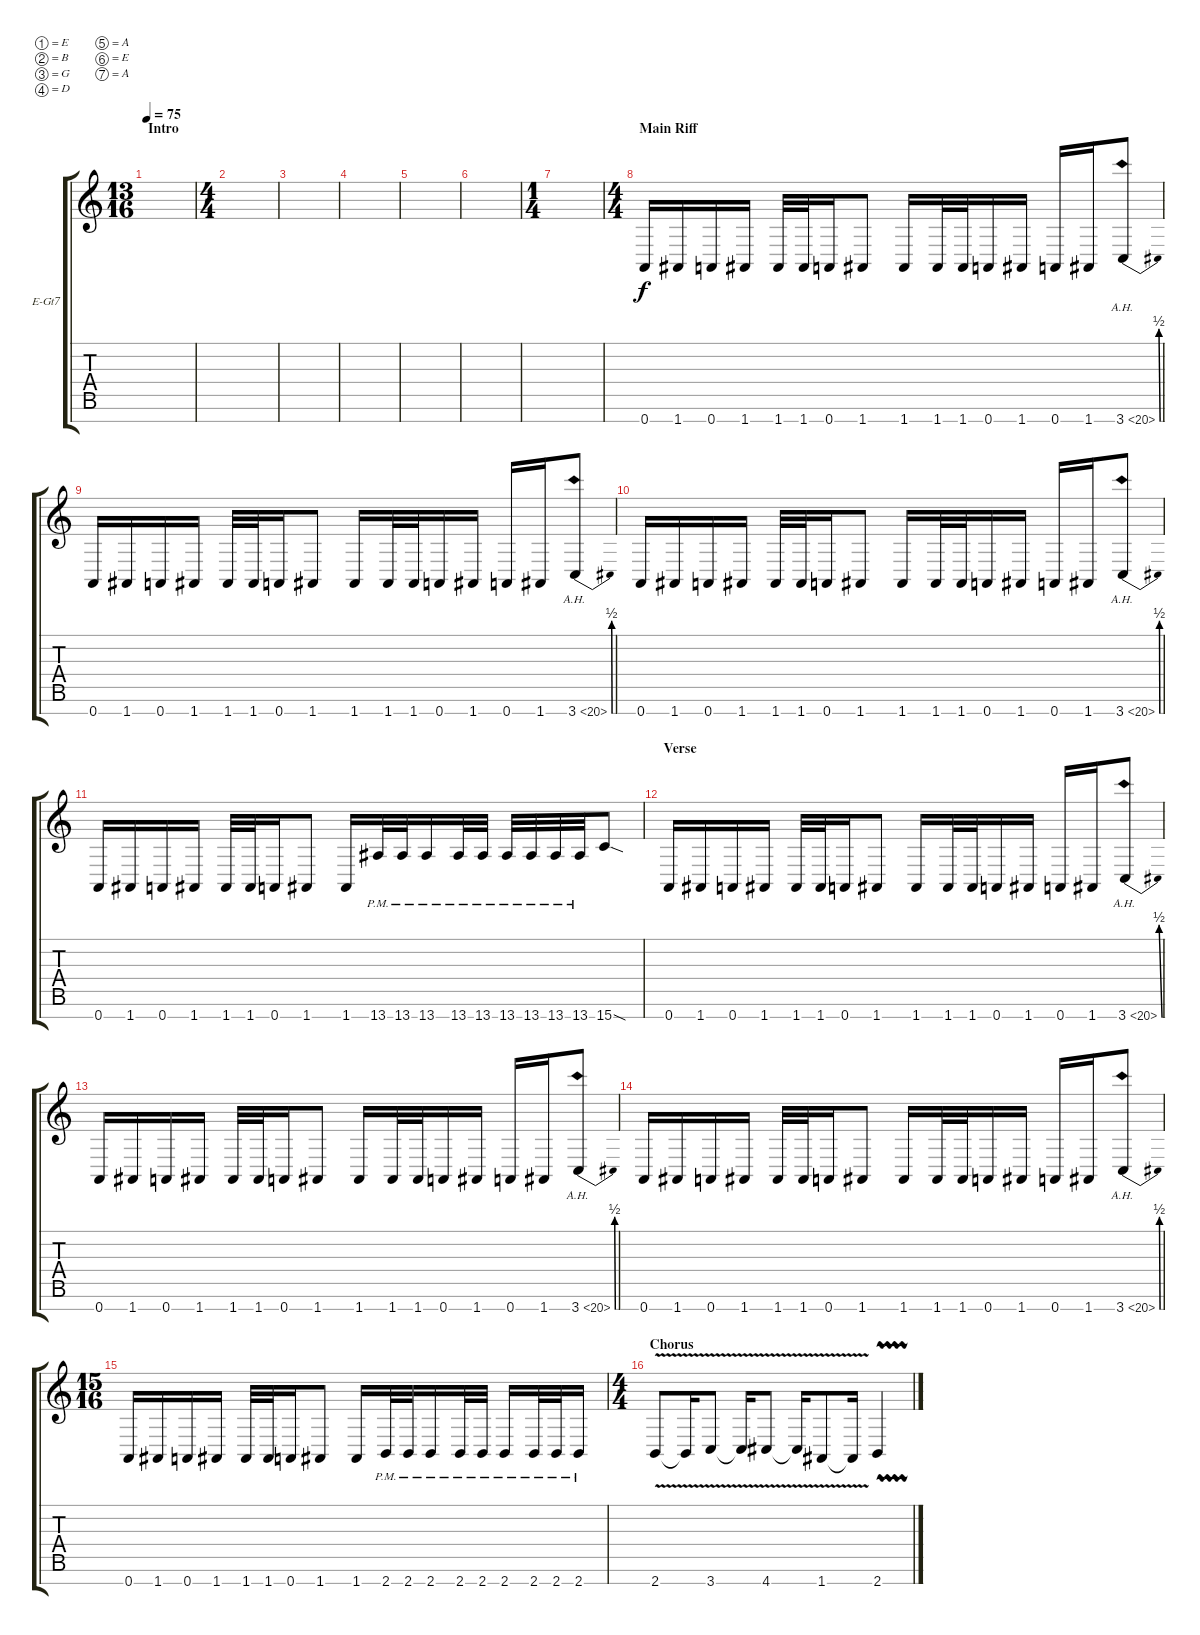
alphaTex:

\defaultSystemsLayout 4
\bracketExtendMode groupsimilarinstruments
\firstSystemTrackNameOrientation horizontal
\otherSystemsTrackNameOrientation horizontal
\track ("Gtr_2" "E-Gt7") {instrument distortionguitar}
\staff {score tabs}
\tuning (E4 B3 G3 D3 A2 E2 A1)
\ts (13 16)
\section ("" "Intro")
\tempo 75
\clef g2
\ks c
|
\ts (4 4)
|
|
|
|
|
\ts (1 4)
|
\ts (4 4)
\section ("" "Main Riff")
0.7.16 1.7.16 0.7.16 1.7.16 1.7.32 1.7.32 0.7.16 1.7.8 1.7.16 1.7.32 1.7.32 0.7.16 1.7.16 0.7.16 1.7.16 3.7{be (bend 0 0 39 2) ah 17}.8 |
0.7.16 1.7.16 0.7.16 1.7.16 1.7.32 1.7.32 0.7.16 1.7.8 1.7.16 1.7.32 1.7.32 0.7.16 1.7.16 0.7.16 1.7.16 3.7{be (bend 0 0 39 2) ah 17}.8 |
0.7.16 1.7.16 0.7.16 1.7.16 1.7.32 1.7.32 0.7.16 1.7.8 1.7.16 1.7.32 1.7.32 0.7.16 1.7.16 0.7.16 1.7.16 3.7{be (bend 0 0 39 2) ah 17}.8 |
0.7.16 1.7.16 0.7.16 1.7.16 1.7.32 1.7.32 0.7.16 1.7.8 1.7.16 13.7{pm}.32 13.7{pm}.32 13.7{pm}.16 13.7{pm}.32 13.7{pm}.32 13.7{pm}.32 13.7{pm}.32 13.7{pm}.32 13.7{pm}.32 15.7{sod}.8 |
\section ("" "Verse")
0.7.16 1.7.16 0.7.16 1.7.16 1.7.32 1.7.32 0.7.16 1.7.8 1.7.16 1.7.32 1.7.32 0.7.16 1.7.16 0.7.16 1.7.16 3.7{be (bend 0 0 39 2) ah 17}.8 |
0.7.16 1.7.16 0.7.16 1.7.16 1.7.32 1.7.32 0.7.16 1.7.8 1.7.16 1.7.32 1.7.32 0.7.16 1.7.16 0.7.16 1.7.16 3.7{be (bend 0 0 39 2) ah 17}.8 |
0.7.16 1.7.16 0.7.16 1.7.16 1.7.32 1.7.32 0.7.16 1.7.8 1.7.16 1.7.32 1.7.32 0.7.16 1.7.16 0.7.16 1.7.16 3.7{be (bend 0 0 39 2) ah 17}.8 |
\ts (15 16)
0.7.16 1.7.16 0.7.16 1.7.16 1.7.32 1.7.32 0.7.16 1.7.8 1.7.16 2.7{pm}.32 2.7{pm}.32 2.7{pm}.16 2.7{pm}.32 2.7{pm}.32 2.7{pm}.16 2.7{pm}.32 2.7{pm}.32 2.7{pm}.16 |
\ts (4 4)
\section ("" "Chorus")
\scale
0.527933 2.7{v}.8 2.7{t}.16 3.7{v}.8 3.7{t}.16 4.7{v}.8 4.7{t}.16 1.7{v}.8 1.7{t}.16 2.7{vw}.4
